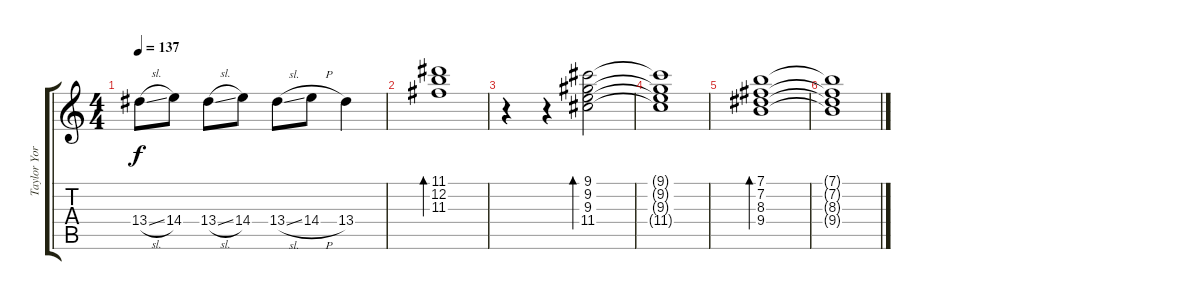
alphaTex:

\track ("Taylor York" "Taylor Yor") {instrument electricguitarjazz}
\staff {score tabs}
\tuning (E4 B3 G3 D3 A2 E2) {hide}
\ts (4 4)
\tempo 137
\clef g2
\ks c
13.4{sl}.8{dy f} 14.4.8 13.4{sl}.8 14.4.8 13.4{sl}.8 14.4{h}.8 13.4.4 |
(11.1 12.2 11.3).1{bd 240} |
r.4 r.4 (9.1 9.2 9.3 11.4).2{bd 240} |
(9.1{t} 9.2{t} 9.3{t} 11.4{t}).1 |
(7.1 7.2 8.3 9.4).1{bd 240} |
(7.1{t} 7.2{t} 8.3{t} 9.4{t}).1
